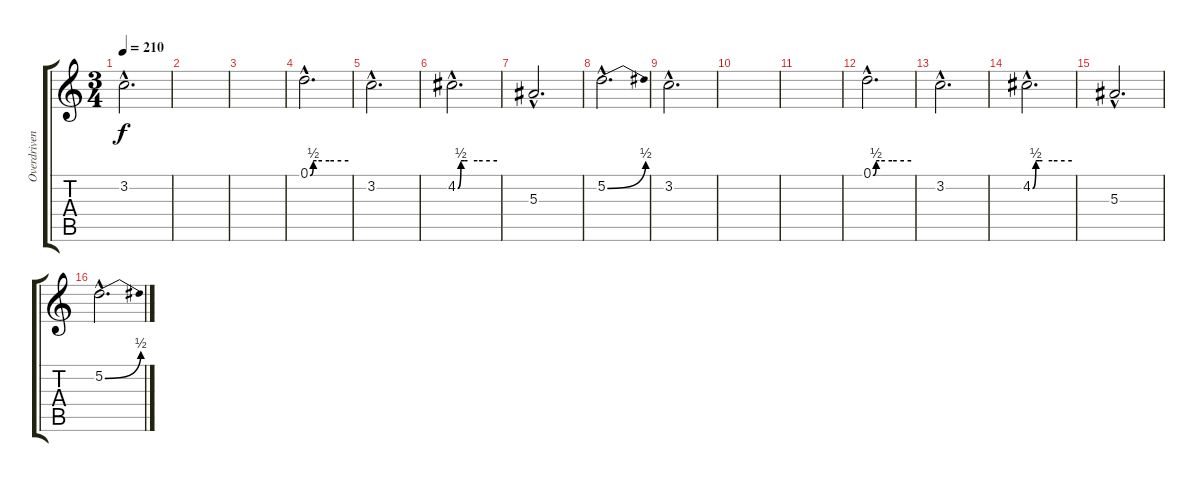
\track ("Overdriven Guitar 3" "Overdriven") {instrument overdrivenguitar}
\staff {score tabs}
\tuning (D4 A3 F3 C3 G2 C2) {hide}
\ts (3 4)
\tempo 210
\clef g2
\ks c
3.2{hac}.2{d dy f} |
|
|
0.1{be (custom 0 0 5 2 10 2 30 2 60 2) hac}.2{d} |
3.2{hac}.2{d} |
4.2{be (custom 0 0 5 2 10 2 15 2 30 2 60 2) hac}.2{d} |
5.3{hac}.2{d} |
5.2{be (bend 0 0 60 2) hac}.2{d} |
3.2{hac}.2{d} |
|
|
0.1{be (custom 0 0 5 2 10 2 30 2 60 2) hac}.2{d} |
3.2{hac}.2{d} |
4.2{be (custom 0 0 5 2 10 2 15 2 30 2 60 2) hac}.2{d} |
5.3{hac}.2{d} |
5.2{be (bend 0 0 60 2) hac}.2{d}
